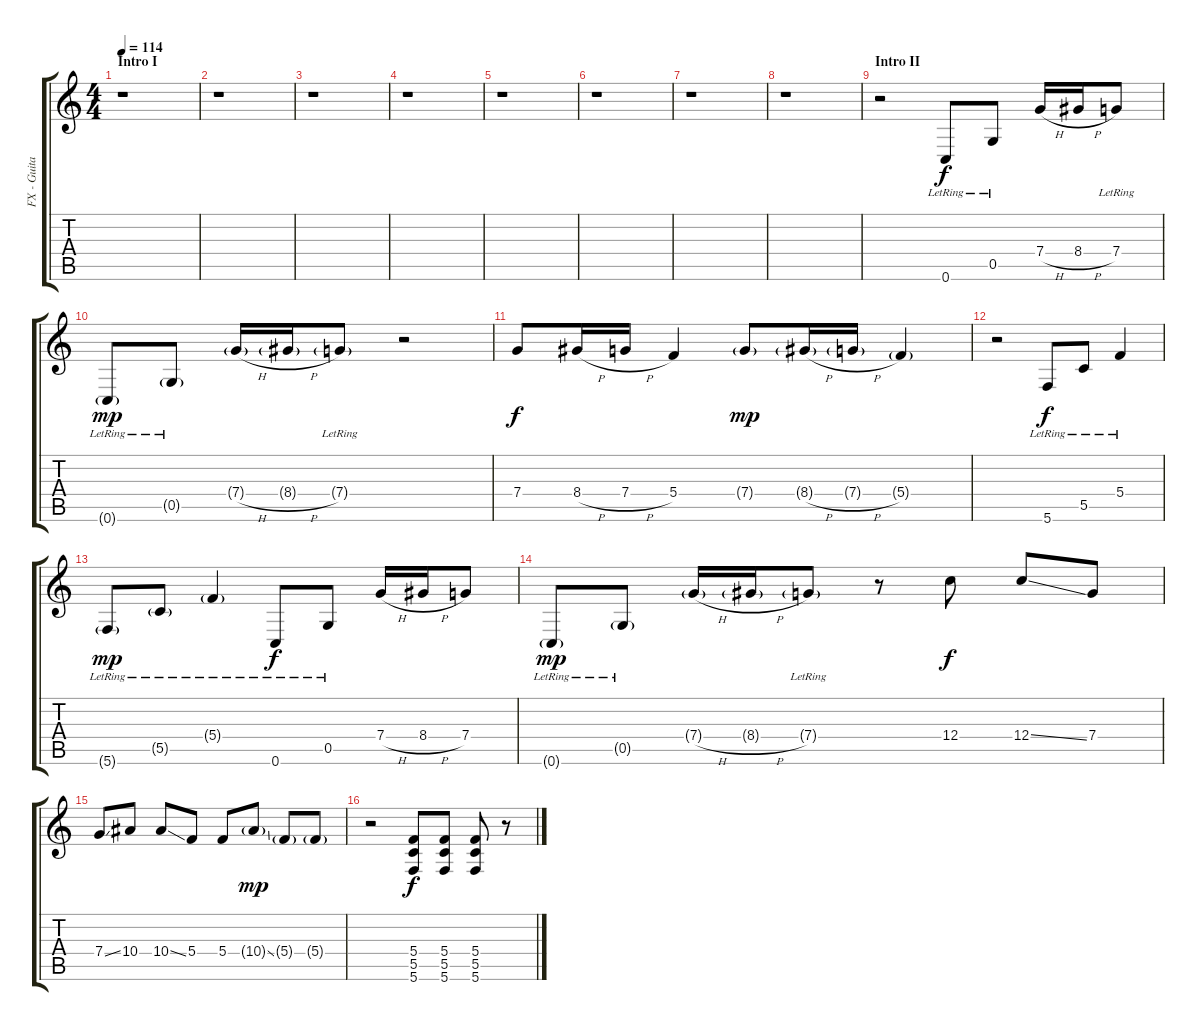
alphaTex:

\track ("FX - Guitar Delay" "FX - Guita") {instrument electricguitarclean}
\staff {score tabs}
\tuning (D4 A3 F3 C3 G2 C2) {hide}
\ts (4 4)
\section ("" "Intro I")
\tempo 114
\clef g2
\ks c
r.1{dy f instrument electricguitarclean} |
r.1 |
r.1 |
r.1 |
r.1 |
r.1 |
r.1 |
r.1 |
\section ("" "Intro II")
r.2 0.6{lr}.8 0.5{lr}.8 7.4{h}.16 8.4{h}.16 7.4{lr}.8 |
0.6{g lr}.8{dy mp} 0.5{g lr}.8 7.4{h g}.16 8.4{h g}.16 7.4{g lr}.8 r.2 |
7.4.8{dy f} 8.4{h}.16 7.4{h}.16 5.4.4 7.4{g}.8{dy mp} 8.4{h g}.16 7.4{h g}.16 5.4{g}.4 |
r.2 5.6{lr}.8{dy f} 5.5{lr}.8 5.4{lr}.4 |
5.6{g lr}.8{dy mp} 5.5{g lr}.8 5.4{g lr}.4 0.6{lr}.8{dy f} 0.5{lr}.8 7.4{h}.16 8.4{h}.16 7.4.8 |
0.6{g lr}.8{dy mp} 0.5{g lr}.8 7.4{h g}.16 8.4{h g}.16 7.4{g lr}.8 r.8 12.4.8{dy f} 12.4{ss}.8 7.4.8 |
7.4{ss}.8 10.4.8 10.4{ss}.8 5.4.8 5.4.8 10.4{ss g}.8{dy mp} 5.4{g}.8 5.4{g}.8 |
r.2 (5.4 5.5 5.6).8{dy f} (5.4 5.5 5.6).8 (5.4 5.5 5.6).8 r.8
